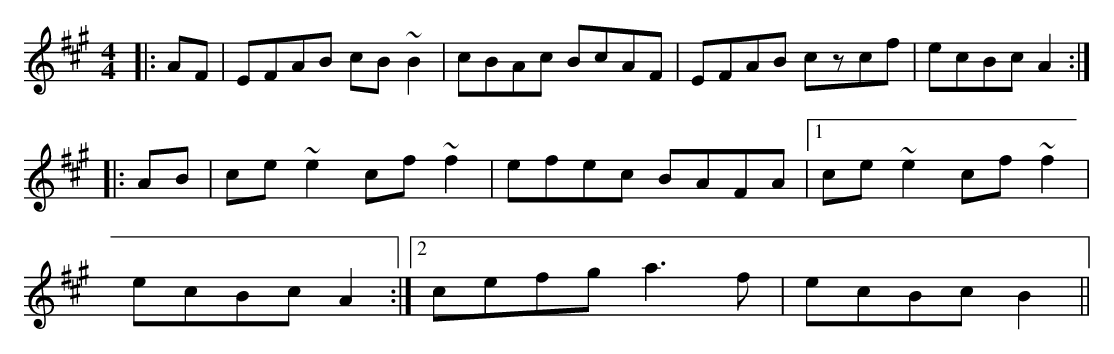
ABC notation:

X:1
M:4/4
K:A
|:AF|EFAB cB~B2|cBAc BcAF|EFAB czcf|ecBc A2:|
|:AB|ce~e2 cf~f2|efec BAFA|1 ce~e2 cf~f2|
ecBc A2:|2 cefg a3f|ecBc B2||
